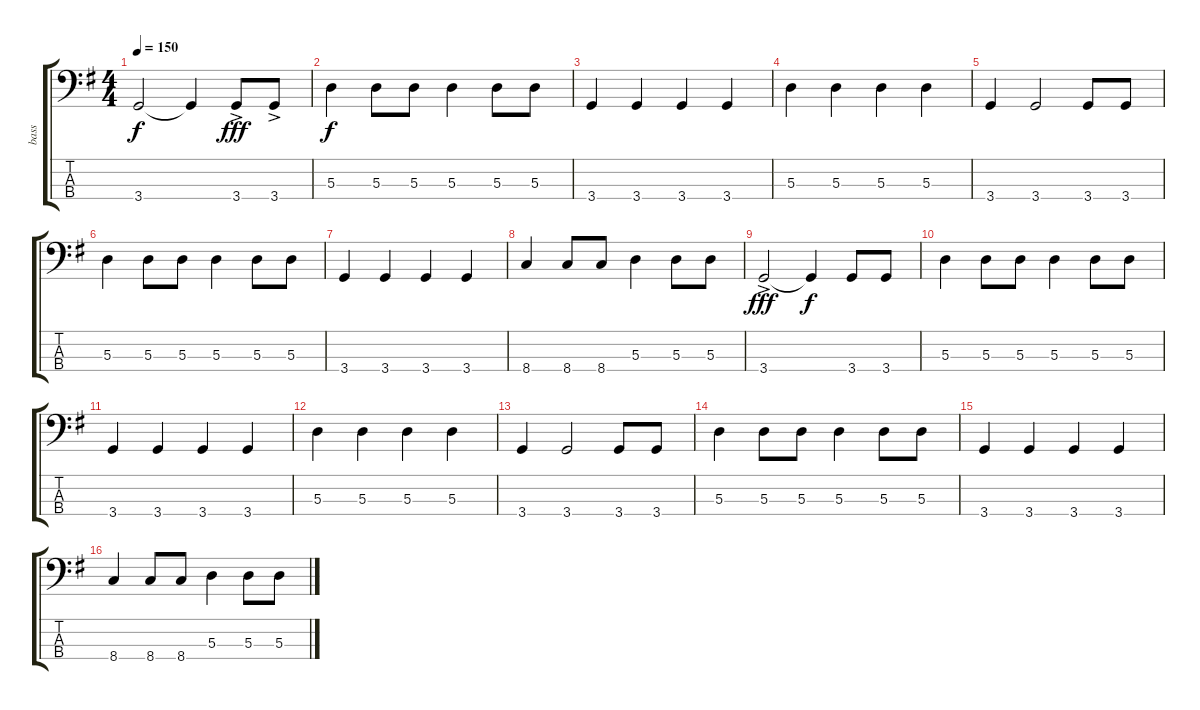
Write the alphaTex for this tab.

\track ("bass" "bass") {instrument electricbassfinger}
\staff {score tabs}
\tuning (G2 D2 A1 E1) {hide}
\ts (4 4)
\tempo 150
\clef f4
\ks g
3.4.2{dy f} 3.4{t}.4 3.4{ac}.8{dy fff} 3.4{ac}.8 |
5.3.4{dy f} 5.3.8 5.3.8 5.3.4 5.3.8 5.3.8 |
3.4.4 3.4.4 3.4.4 3.4.4 |
5.3.4 5.3.4 5.3.4 5.3.4 |
3.4.4 3.4.2 3.4.8 3.4.8 |
5.3.4 5.3.8 5.3.8 5.3.4 5.3.8 5.3.8 |
3.4.4 3.4.4 3.4.4 3.4.4 |
8.4.4 8.4.8 8.4.8 5.3.4 5.3.8 5.3.8 |
3.4{ac}.2{dy fff} 3.4{t}.4{dy f} 3.4.8 3.4.8 |
5.3.4 5.3.8 5.3.8 5.3.4 5.3.8 5.3.8 |
3.4.4 3.4.4 3.4.4 3.4.4 |
5.3.4 5.3.4 5.3.4 5.3.4 |
3.4.4 3.4.2 3.4.8 3.4.8 |
5.3.4 5.3.8 5.3.8 5.3.4 5.3.8 5.3.8 |
3.4.4 3.4.4 3.4.4 3.4.4 |
8.4.4 8.4.8 8.4.8 5.3.4 5.3.8 5.3.8
